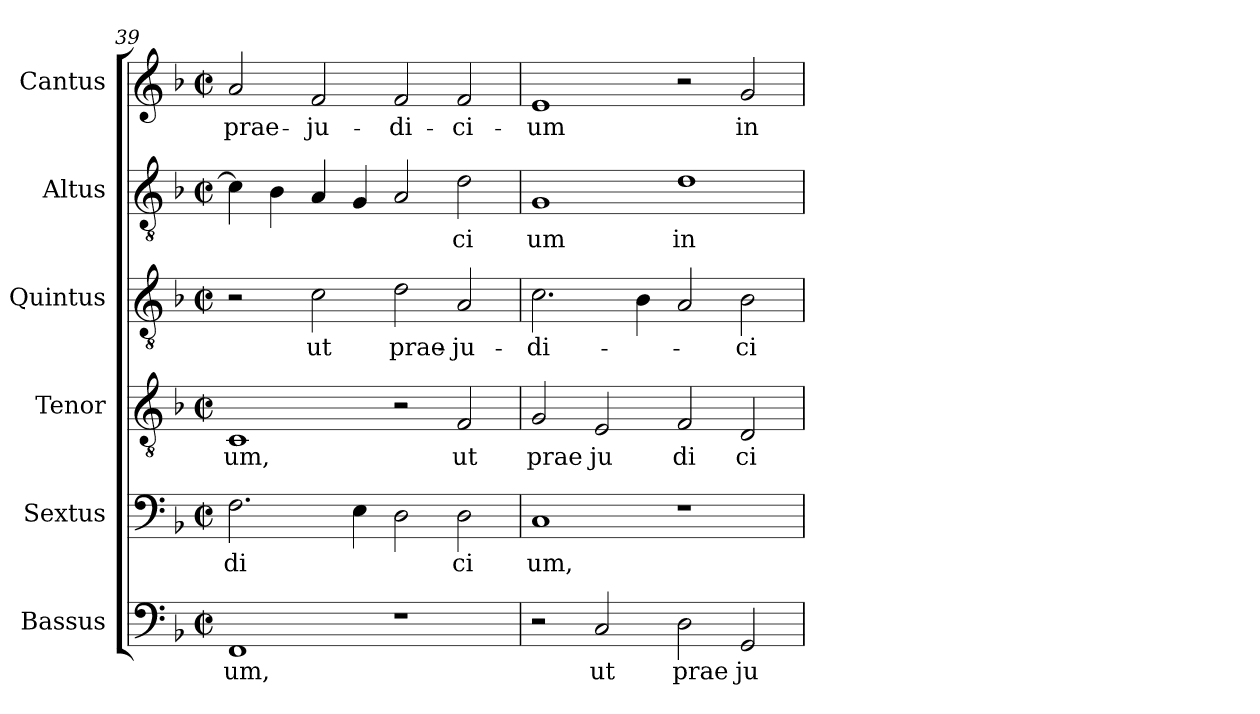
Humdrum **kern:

**kern	**text	**kern	**text	**kern	**text	**kern	**text	**kern	**text	**kern	**text
*part6	*part6	*part5	*part5	*part4	*part4	*part3	*part3	*part2	*part2	*part1	*part1
*staff6	*staff6	*staff5	*staff5	*staff4	*staff4	*staff3	*staff3	*staff2	*staff2	*staff1	*staff1
*I"Bassus	*	*I"Sextus	*	*I"Tenor	*	*I"Quintus	*	*I"Altus	*	*I"Cantus	*
*clefF4	*	*clefF4	*	*clefGv2	*	*clefGv2	*	*clefGv2	*	*clefG2	*
*k[b-]	*	*k[b-]	*	*k[b-]	*	*k[b-]	*	*k[b-]	*	*k[b-]	*
*F:	*	*F:	*	*F:	*	*F:	*	*F:	*	*F:	*
*M2/2	*	*M2/2	*	*M2/2	*	*M2/2	*	*M2/2	*	*M2/2	*
*met(c|)	*	*met(c|)	*	*met(c|)	*	*met(c|)	*	*met(c|)	*	*met(c|)	*
=39	=39	=39	=39	=39	=39	=39	=39	=39	=39	=39	=39
!	!LO:LY:b:cj	!	!LO:LY:b:cj	!	!LO:LY:b:cj	!	!	!	!	!	!LO:LY:b:cj
1FF	um,	2.F\	di	1C	um,	2r	.	4c\]	.	2a/	prae-
.	.	.	.	.	.	.	.	4B-\	.	.	.
!	!	!	!	!	!	!	!LO:LY:b:cj	!	!	!	!LO:LY:b:cj
.	.	.	.	.	.	2c\	ut	4A/	.	2f/	-ju-
.	.	4E\	.	.	.	.	.	4G/	.	.	.
!	!	!	!	!	!	!	!LO:LY:b:cj	!	!	!	!LO:LY:b:cj
1r	.	2D\	.	2r	.	2d\	prae-	2A/	.	2f/	-di-
!	!	!	!LO:LY:b:cj	!	!LO:LY:b:cj	!	!LO:LY:b:cj	!	!LO:LY:b:cj	!	!LO:LY:b:cj
.	.	2D\	ci	2F/	ut	2A/	-ju-	2d\	ci	2f/	-ci-
=40	=40	=40	=40	=40	=40	=40	=40	=40	=40	=40	=40
!	!	!	!LO:LY:b:cj	!	!LO:LY:b:cj	!	!LO:LY:b:cj	!	!LO:LY:b:cj	!	!LO:LY:b:cj
2r	.	1C	um,	2G/	prae	2.c\	-di-	1G	um	1e	-um
!	!LO:LY:b:cj	!	!	!	!LO:LY:b:cj	!	!	!	!	!	!
2C/	ut	.	.	2E/	ju	.	.	.	.	.	.
.	.	.	.	.	.	4B-\	.	.	.	.	.
!	!LO:LY:b:cj	!	!	!	!LO:LY:b:cj	!	!	!	!LO:LY:b:cj	!	!
2D\	prae	1r	.	2F/	di	2A/	.	1d	in	2r	.
!	!LO:LY:b:cj	!	!	!	!LO:LY:b:cj	!	!LO:LY:b:cj	!	!	!	!LO:LY:b:cj
2GG/	ju	.	.	2D/	ci	2B-\	-ci-	.	.	2g/	in
=	=	=	=	=	=	=	=	=	=	=	=
*-	*-	*-	*-	*-	*-	*-	*-	*-	*-	*-	*-
